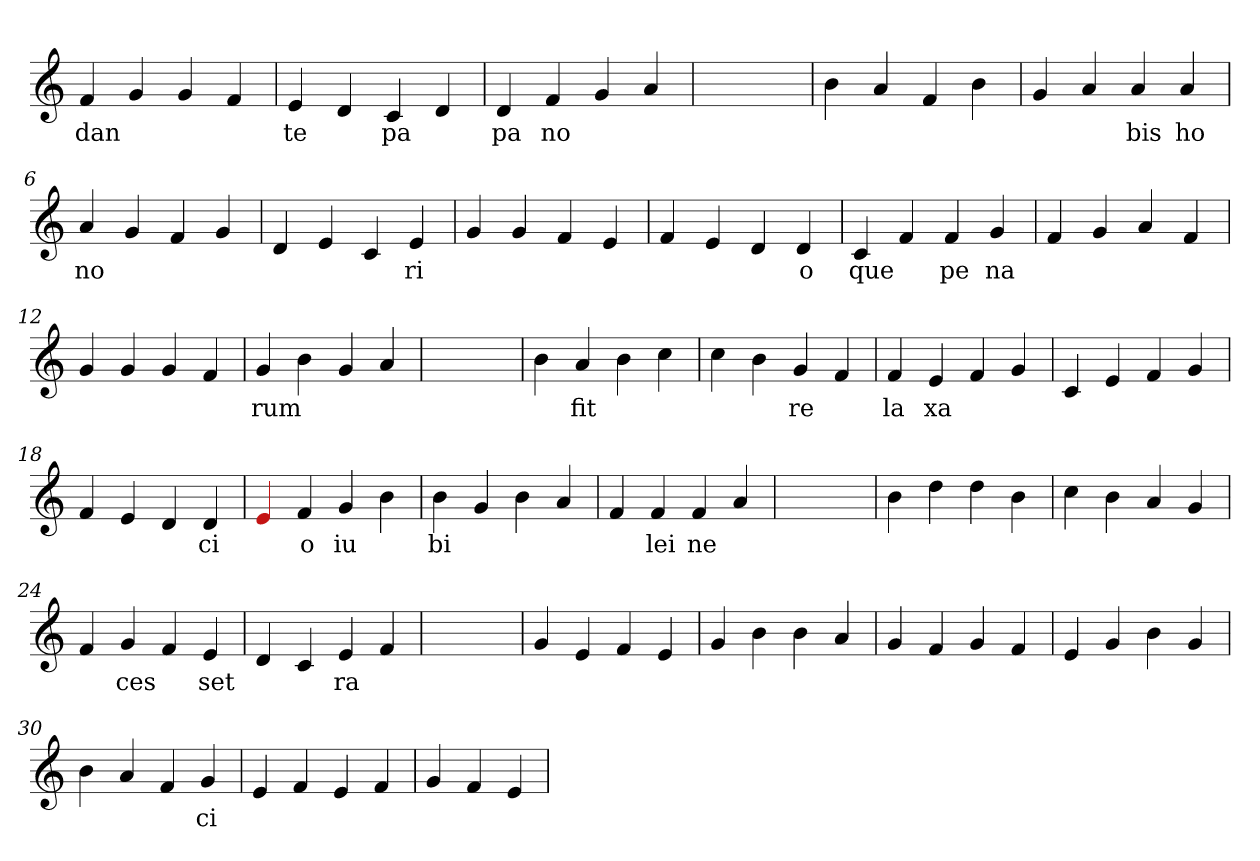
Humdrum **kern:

**kern	**text
*part1	*part1
*staff1	*staff1
*clefG2	*
=1	=1
4f	dan
4g	.
4g	.
4f	.
=2	=2
4e	te
4d	.
4c	pa
4d	.
=3	=3
4d	pa
4f	no
4g	.
4a	.
=4	=4
1ryy	.
=4	=4
4b	.
4a	.
4f	.
4b	.
=5	=5
4g	.
4a	.
4a	bis
4a	ho
=6	=6
4a	no
4g	.
4f	.
4g	.
=7	=7
4d	.
4e	.
4c	.
4e	ri
=8	=8
4g	.
4g	.
4f	.
4e	.
=9	=9
4f	.
4e	.
4d	.
4d	o
=10	=10
4c	que
4f	.
4f	pe
4g	na
=11	=11
4f	.
4g	.
4a	.
4f	.
=12	=12
4g	.
4g	.
4g	.
4f	.
=13	=13
4g	rum
4b	.
4g	.
4a	.
=14	=14
1ryy	.
=14	=14
4b	.
4a	fit
4b	.
4cc	.
=15	=15
4cc	.
4b	.
4g	re
4f	.
=16	=16
4f	la
4e	xa
4f	.
4g	.
=17	=17
4c	.
4e	.
4f	.
4g	.
=18	=18
4f	.
4e	.
4d	.
4d	ci
=19	=19
4Re	.
4f	o
4g	iu
4b	.
=20	=20
4b	bi
4g	.
4b	.
4a	.
=21	=21
4f	.
4f	lei
4f	ne
4a	.
=22	=22
1ryy	.
=22	=22
4b	.
4dd	.
4dd	.
4b	.
=23	=23
4cc	.
4b	.
4a	.
4g	.
=24	=24
4f	.
4g	ces
4f	.
4e	set
=25	=25
4d	.
4c	.
4e	ra
4f	.
=26	=26
1ryy	.
=26	=26
4g	.
4e	.
4f	.
4e	.
=27	=27
4g	.
4b	.
4b	.
4a	.
=28	=28
4g	.
4f	.
4g	.
4f	.
=29	=29
4e	.
4g	.
4b	.
4g	.
=30	=30
4b	.
4a	.
4f	.
4g	ci
=31	=31
4e	.
4f	.
4e	.
4f	.
=32	=32
4g	.
4f	.
4e	.
=	=
*-	*-
